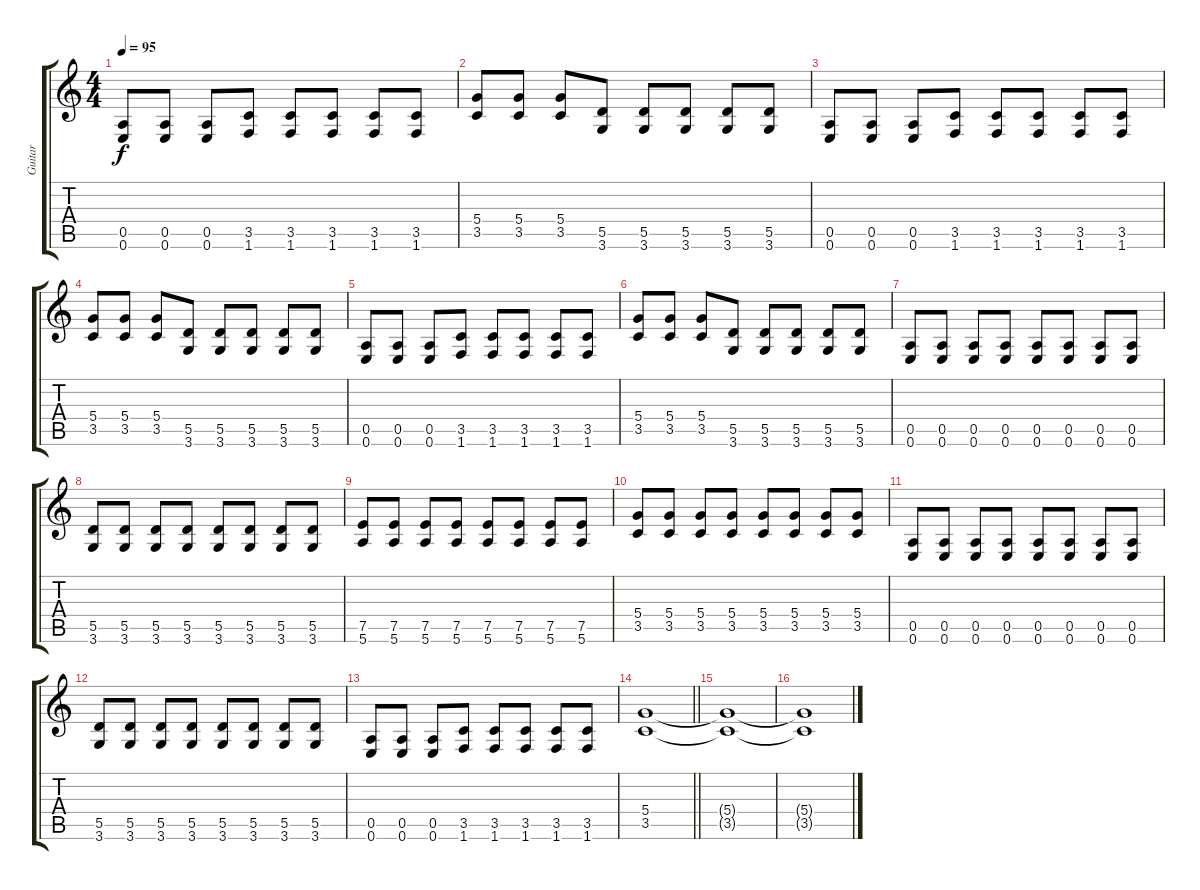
\track ("Guitar" "Guitar") {instrument electricguitarmuted}
\staff {score tabs}
\tuning (E4 B3 G3 D3 A2 E2) {hide}
\ts (4 4)
\tempo 95
\clef g2
\ks c
(0.5 0.6).8{dy f} (0.5 0.6).8 (0.5 0.6).8 (3.5 1.6).8 (3.5 1.6).8 (3.5 1.6).8 (3.5 1.6).8 (3.5 1.6).8 |
(5.4 3.5).8 (5.4 3.5).8 (5.4 3.5).8 (5.5 3.6).8 (5.5 3.6).8 (5.5 3.6).8 (5.5 3.6).8 (5.5 3.6).8 |
(0.5 0.6).8 (0.5 0.6).8 (0.5 0.6).8 (3.5 1.6).8 (3.5 1.6).8 (3.5 1.6).8 (3.5 1.6).8 (3.5 1.6).8 |
(5.4 3.5).8 (5.4 3.5).8 (5.4 3.5).8 (5.5 3.6).8 (5.5 3.6).8 (5.5 3.6).8 (5.5 3.6).8 (5.5 3.6).8 |
(0.5 0.6).8 (0.5 0.6).8 (0.5 0.6).8 (3.5 1.6).8 (3.5 1.6).8 (3.5 1.6).8 (3.5 1.6).8 (3.5 1.6).8 |
(5.4 3.5).8 (5.4 3.5).8 (5.4 3.5).8 (5.5 3.6).8 (5.5 3.6).8 (5.5 3.6).8 (5.5 3.6).8 (5.5 3.6).8 |
(0.5 0.6).8 (0.5 0.6).8 (0.5 0.6).8 (0.5 0.6).8 (0.5 0.6).8 (0.5 0.6).8 (0.5 0.6).8 (0.5 0.6).8 |
(5.5 3.6).8 (5.5 3.6).8 (5.5 3.6).8 (5.5 3.6).8 (5.5 3.6).8 (5.5 3.6).8 (5.5 3.6).8 (5.5 3.6).8 |
(7.5 5.6).8 (7.5 5.6).8 (7.5 5.6).8 (7.5 5.6).8 (7.5 5.6).8 (7.5 5.6).8 (7.5 5.6).8 (7.5 5.6).8 |
(5.4 3.5).8 (5.4 3.5).8 (5.4 3.5).8 (5.4 3.5).8 (5.4 3.5).8 (5.4 3.5).8 (5.4 3.5).8 (5.4 3.5).8 |
(0.5 0.6).8 (0.5 0.6).8 (0.5 0.6).8 (0.5 0.6).8 (0.5 0.6).8 (0.5 0.6).8 (0.5 0.6).8 (0.5 0.6).8 |
(5.5 3.6).8 (5.5 3.6).8 (5.5 3.6).8 (5.5 3.6).8 (5.5 3.6).8 (5.5 3.6).8 (5.5 3.6).8 (5.5 3.6).8 |
(0.5 0.6).8 (0.5 0.6).8 (0.5 0.6).8 (3.5 1.6).8 (3.5 1.6).8 (3.5 1.6).8 (3.5 1.6).8 (3.5 1.6).8 |
\barLineRight lightlight
(5.4 3.5).1 |
(5.4{t} 3.5{t}).1 |
(5.4{t} 3.5{t}).1
